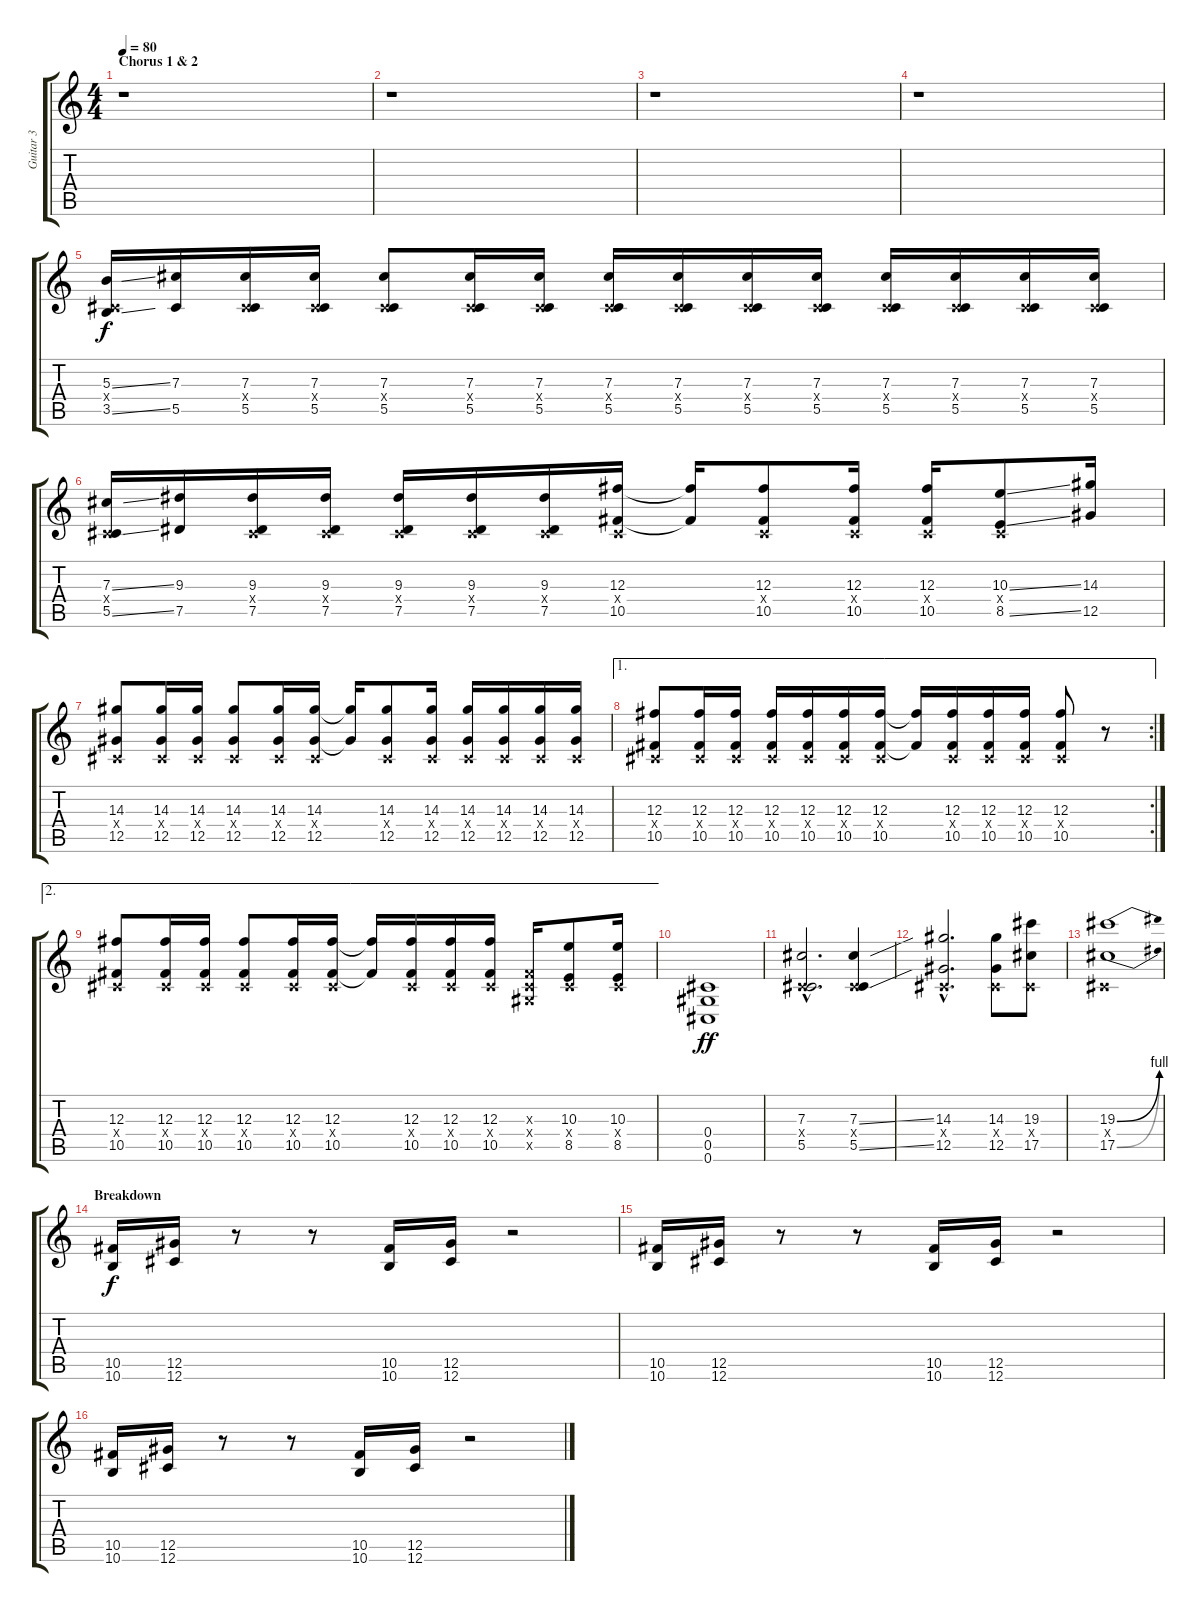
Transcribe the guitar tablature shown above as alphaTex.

\track ("Guitar 3" "Guitar 3") {instrument distortionguitar}
\staff {score tabs}
\tuning (Eb4 Bb3 Gb3 Db3 Ab2 Db2) {hide}
\ts (4 4)
\section ("" "Chorus 1 & 2")
\tempo 80
\clef g2
\ks c
r.1{dy mf} |
r.1 |
r.1 |
r.1 |
(5.3{ss} 0.4{x} 3.5{ss}).16{dy f} (7.3 5.5).16 (7.3 0.4{x} 5.5).16 (7.3 0.4{x} 5.5).16 (7.3 0.4{x} 5.5).8 (7.3 0.4{x} 5.5).16 (7.3 0.4{x} 5.5).16 (7.3 0.4{x} 5.5).16 (7.3 0.4{x} 5.5).16 (7.3 0.4{x} 5.5).16 (7.3 0.4{x} 5.5).16 (7.3 0.4{x} 5.5).16 (7.3 0.4{x} 5.5).16 (7.3 0.4{x} 5.5).16 (7.3 0.4{x} 5.5).16 |
(7.3{ss} 0.4{x} 5.5{ss}).16 (9.3 7.5).16 (9.3 0.4{x} 7.5).16 (9.3 0.4{x} 7.5).16 (9.3 0.4{x} 7.5).16 (9.3 0.4{x} 7.5).16 (9.3 0.4{x} 7.5).16 (12.3 0.4{x} 10.5).16 (12.3{t} 10.5{t}).16 (12.3 0.4{x} 10.5).8 (12.3 0.4{x} 10.5).16 (12.3 0.4{x} 10.5).16 (10.3{ss} 0.4{x} 8.5{ss}).8 (14.3 12.5).16 |
(14.3 0.4{x} 12.5).8 (14.3 0.4{x} 12.5).16 (14.3 0.4{x} 12.5).16 (14.3 0.4{x} 12.5).8 (14.3 0.4{x} 12.5).16 (14.3 0.4{x} 12.5).16 (14.3{t} 12.5{t}).16 (14.3 0.4{x} 12.5).8 (14.3 0.4{x} 12.5).16 (14.3 0.4{x} 12.5).16 (14.3 0.4{x} 12.5).16 (14.3 0.4{x} 12.5).16 (14.3 0.4{x} 12.5).16 |
\ae 1
\rc 2
(12.3 0.4{x} 10.5).8 (12.3 0.4{x} 10.5).16 (12.3 0.4{x} 10.5).16 (12.3 0.4{x} 10.5).16 (12.3 0.4{x} 10.5).16 (12.3 0.4{x} 10.5).16 (12.3 0.4{x} 10.5).16 (12.3{t} 10.5{t}).16 (12.3 0.4{x} 10.5).16 (12.3 0.4{x} 10.5).16 (12.3 0.4{x} 10.5).16 (12.3 0.4{x} 10.5).8 r.8 |
\ae 2
(12.3 0.4{x} 10.5).8 (12.3 0.4{x} 10.5).16 (12.3 0.4{x} 10.5).16 (12.3 0.4{x} 10.5).8 (12.3 0.4{x} 10.5).16 (12.3 0.4{x} 10.5).16 (12.3{t} 10.5{t}).16 (12.3 0.4{x} 10.5).16 (12.3 0.4{x} 10.5).16 (12.3 0.4{x} 10.5).16 (0.3{x} 0.4{x} 0.5{x}).16 (10.3 0.4{x} 8.5).8 (10.3 0.4{x} 8.5).16 |
(0.4 0.5 0.6).1{dy ff} |
(7.3{hac} 0.4{hac x} 5.5{hac}).2{d} (7.3{ss} 0.4{x} 5.5{ss}).4 |
(14.3{hac} 0.4{hac x} 12.5{hac}).2{d} (14.3 0.4{x} 12.5).8 (19.3 0.4{x} 17.5).8 |
(19.3{be (bend 0 0 60 4)} 0.4{x} 17.5{be (bend 0 0 60 4)}).1 |
\section ("" "Breakdown")
(10.5 10.6).16{dy f} (12.5 12.6).16 r.8 r.8 (10.5 10.6).16 (12.5 12.6).16 r.2 |
(10.5 10.6).16 (12.5 12.6).16 r.8 r.8 (10.5 10.6).16 (12.5 12.6).16 r.2 |
(10.5 10.6).16 (12.5 12.6).16 r.8 r.8 (10.5 10.6).16 (12.5 12.6).16 r.2
